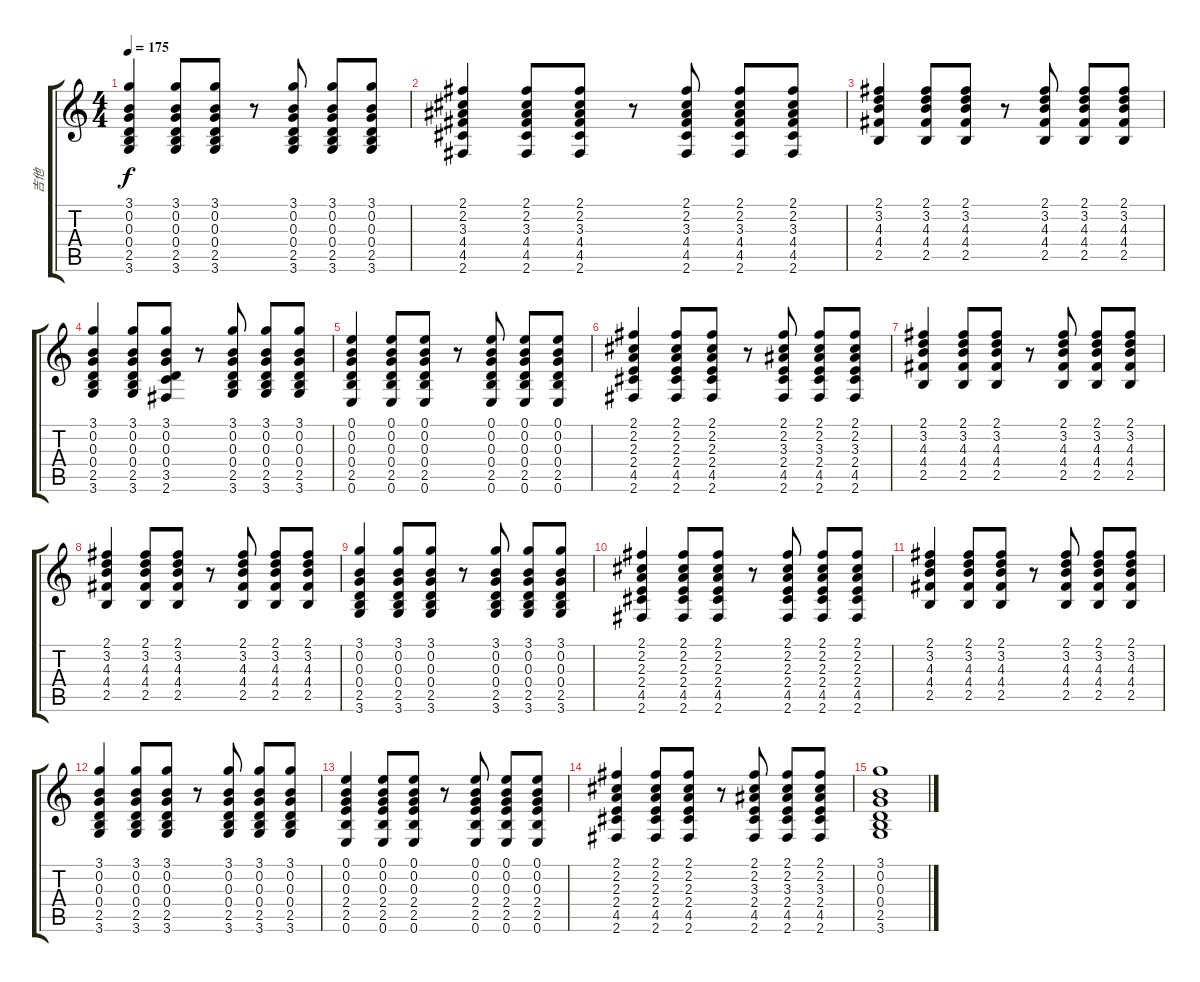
\track ("吉他" "吉他") {instrument electricguitarjazz}
\staff {score tabs}
\tuning (E4 B3 G3 D3 A2 E2) {hide}
\ts (4 4)
\tempo 175
\clef g2
\ks c
(3.1 0.2 0.3 0.4 2.5 3.6).4{dy f} (3.1 0.2 0.3 0.4 2.5 3.6).8 (3.1 0.2 0.3 0.4 2.5 3.6).8 r.8 (3.1 0.2 0.3 0.4 2.5 3.6).8 (3.1 0.2 0.3 0.4 2.5 3.6).8 (3.1 0.2 0.3 0.4 2.5 3.6).8 |
(2.1 2.2 3.3 4.4 4.5 2.6).4 (2.1 2.2 3.3 4.4 4.5 2.6).8 (2.1 2.2 3.3 4.4 4.5 2.6).8 r.8 (2.1 2.2 3.3 4.4 4.5 2.6).8 (2.1 2.2 3.3 4.4 4.5 2.6).8 (2.1 2.2 3.3 4.4 4.5 2.6).8 |
(2.1 3.2 4.3 4.4 2.5).4 (2.1 3.2 4.3 4.4 2.5).8 (2.1 3.2 4.3 4.4 2.5).8 r.8 (2.1 3.2 4.3 4.4 2.5).8 (2.1 3.2 4.3 4.4 2.5).8 (2.1 3.2 4.3 4.4 2.5).8 |
(3.1 0.2 0.3 0.4 2.5 3.6).4 (3.1 0.2 0.3 0.4 2.5 3.6).8 (3.1 0.2 0.3 0.4 3.5 2.6).8 r.8 (3.1 0.2 0.3 0.4 2.5 3.6).8 (3.1 0.2 0.3 0.4 2.5 3.6).8 (3.1 0.2 0.3 0.4 2.5 3.6).8 |
(0.1 0.2 0.3 0.4 2.5 0.6).4 (0.1 0.2 0.3 0.4 2.5 0.6).8 (0.1 0.2 0.3 0.4 2.5 0.6).8 r.8 (0.1 0.2 0.3 0.4 2.5 0.6).8 (0.1 0.2 0.3 0.4 2.5 0.6).8 (0.1 0.2 0.3 0.4 2.5 0.6).8 |
(2.1 2.2 2.3 2.4 4.5 2.6).4 (2.1 2.2 2.3 2.4 4.5 2.6).8 (2.1 2.2 2.3 2.4 4.5 2.6).8 r.8 (2.1 2.2 3.3 2.4 4.5 2.6).8 (2.1 2.2 3.3 2.4 4.5 2.6).8 (2.1 2.2 3.3 2.4 4.5 2.6).8 |
(2.1 3.2 4.3 4.4 2.5).4 (2.1 3.2 4.3 4.4 2.5).8 (2.1 3.2 4.3 4.4 2.5).8 r.8 (2.1 3.2 4.3 4.4 2.5).8 (2.1 3.2 4.3 4.4 2.5).8 (2.1 3.2 4.3 4.4 2.5).8 |
(2.1 3.2 4.3 4.4 2.5).4 (2.1 3.2 4.3 4.4 2.5).8 (2.1 3.2 4.3 4.4 2.5).8 r.8 (2.1 3.2 4.3 4.4 2.5).8 (2.1 3.2 4.3 4.4 2.5).8 (2.1 3.2 4.3 4.4 2.5).8 |
(3.1 0.2 0.3 0.4 2.5 3.6).4 (3.1 0.2 0.3 0.4 2.5 3.6).8 (3.1 0.2 0.3 0.4 2.5 3.6).8 r.8 (3.1 0.2 0.3 0.4 2.5 3.6).8 (3.1 0.2 0.3 0.4 2.5 3.6).8 (3.1 0.2 0.3 0.4 2.5 3.6).8 |
(2.1 2.2 2.3 2.4 4.5 2.6).4 (2.1 2.2 2.3 2.4 4.5 2.6).8 (2.1 2.2 2.3 2.4 4.5 2.6).8 r.8 (2.1 2.2 2.3 2.4 4.5 2.6).8 (2.1 2.2 2.3 2.4 4.5 2.6).8 (2.1 2.2 2.3 2.4 4.5 2.6).8 |
(2.1 3.2 4.3 4.4 2.5).4 (2.1 3.2 4.3 4.4 2.5).8 (2.1 3.2 4.3 4.4 2.5).8 r.8 (2.1 3.2 4.3 4.4 2.5).8 (2.1 3.2 4.3 4.4 2.5).8 (2.1 3.2 4.3 4.4 2.5).8 |
(3.1 0.2 0.3 0.4 2.5 3.6).4 (3.1 0.2 0.3 0.4 2.5 3.6).8 (3.1 0.2 0.3 0.4 2.5 3.6).8 r.8 (3.1 0.2 0.3 0.4 2.5 3.6).8 (3.1 0.2 0.3 0.4 2.5 3.6).8 (3.1 0.2 0.3 0.4 2.5 3.6).8 |
(0.1 0.2 0.3 2.4 2.5 0.6).4 (0.1 0.2 0.3 2.4 2.5 0.6).8 (0.1 0.2 0.3 2.4 2.5 0.6).8 r.8 (0.1 0.2 0.3 2.4 2.5 0.6).8 (0.1 0.2 0.3 2.4 2.5 0.6).8 (0.1 0.2 0.3 2.4 2.5 0.6).8 |
(2.1 2.2 2.3 2.4 4.5 2.6).4 (2.1 2.2 2.3 2.4 4.5 2.6).8 (2.1 2.2 2.3 2.4 4.5 2.6).8 r.8 (2.1 2.2 3.3 2.4 4.5 2.6).8 (2.1 2.2 3.3 2.4 4.5 2.6).8 (2.1 2.2 3.3 2.4 4.5 2.6).8 |
(3.1 0.2 0.3 0.4 2.5 3.6).1
